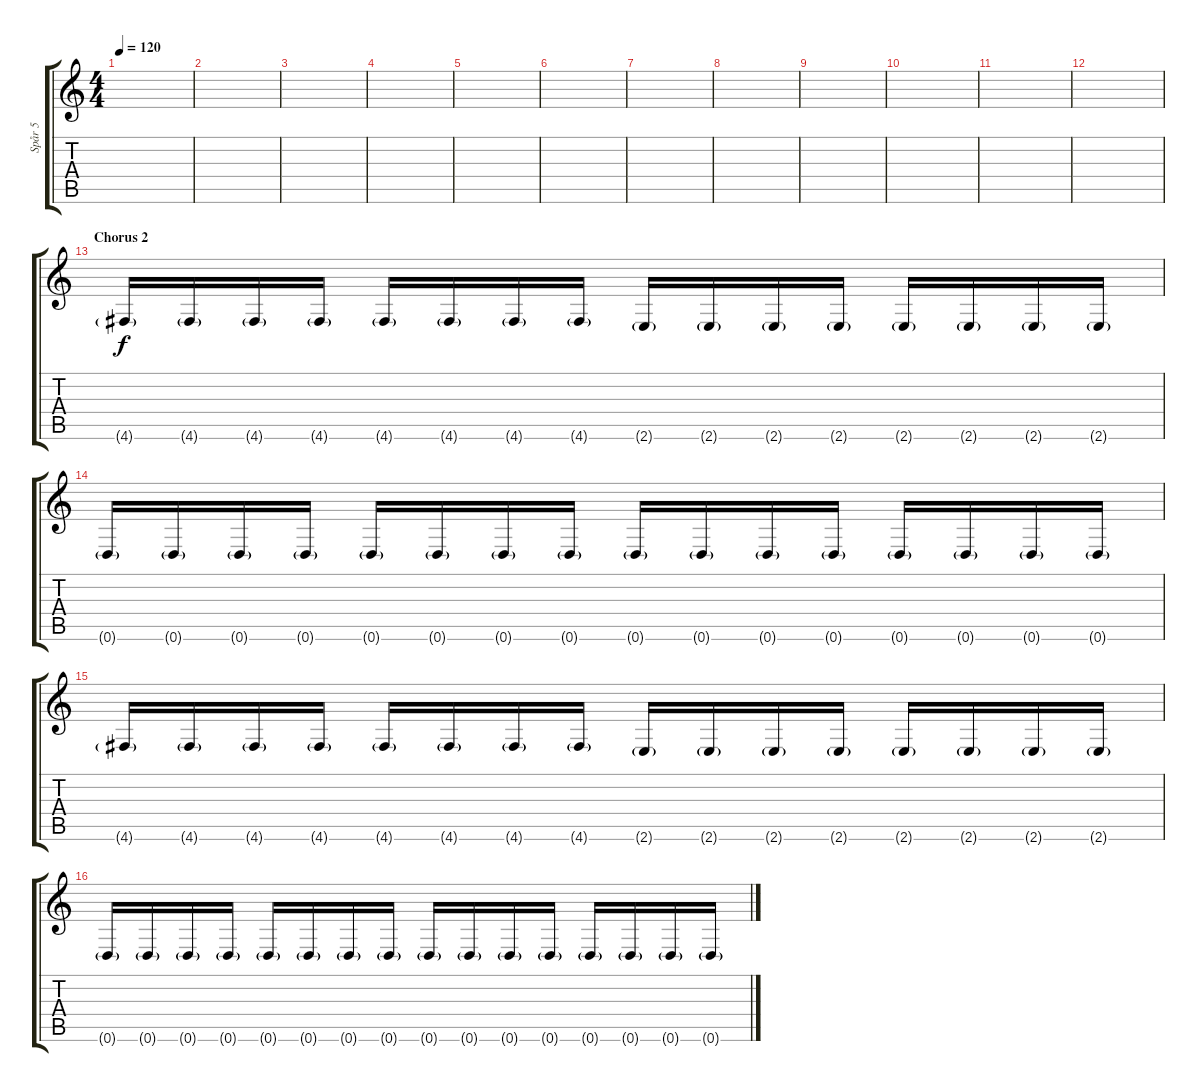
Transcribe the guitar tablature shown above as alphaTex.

\track ("Spår 5" "Spår 5") {instrument distortionguitar}
\staff {score tabs}
\tuning (E4 B3 G3 D3 A2 D2) {hide}
\ts (4 4)
\tempo 120
\clef g2
\ks c
|
|
|
|
|
|
|
|
|
|
|
|
\section ("" "Chorus 2")
4.6{g}.16 4.6{g}.16 4.6{g}.16 4.6{g}.16 4.6{g}.16 4.6{g}.16 4.6{g}.16 4.6{g}.16 2.6{g}.16 2.6{g}.16 2.6{g}.16 2.6{g}.16 2.6{g}.16 2.6{g}.16 2.6{g}.16 2.6{g}.16 |
0.6{g}.16 0.6{g}.16 0.6{g}.16 0.6{g}.16 0.6{g}.16 0.6{g}.16 0.6{g}.16 0.6{g}.16 0.6{g}.16 0.6{g}.16 0.6{g}.16 0.6{g}.16 0.6{g}.16 0.6{g}.16 0.6{g}.16 0.6{g}.16 |
4.6{g}.16 4.6{g}.16 4.6{g}.16 4.6{g}.16 4.6{g}.16 4.6{g}.16 4.6{g}.16 4.6{g}.16 2.6{g}.16 2.6{g}.16 2.6{g}.16 2.6{g}.16 2.6{g}.16 2.6{g}.16 2.6{g}.16 2.6{g}.16 |
0.6{g}.16 0.6{g}.16 0.6{g}.16 0.6{g}.16 0.6{g}.16 0.6{g}.16 0.6{g}.16 0.6{g}.16 0.6{g}.16 0.6{g}.16 0.6{g}.16 0.6{g}.16 0.6{g}.16 0.6{g}.16 0.6{g}.16 0.6{g}.16
